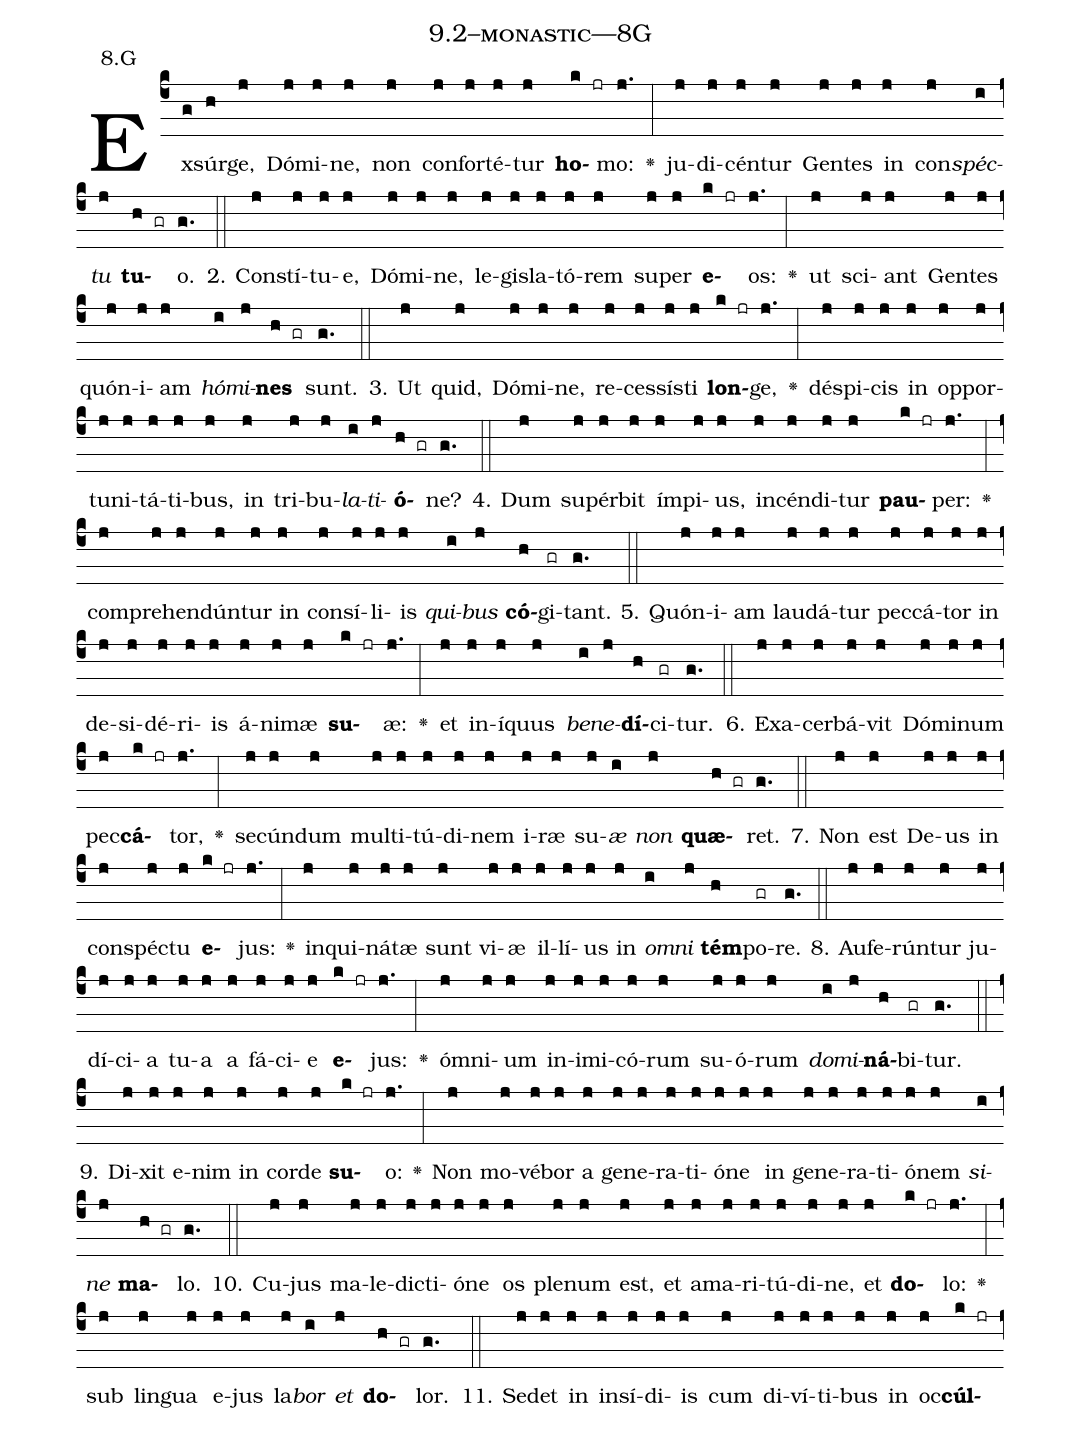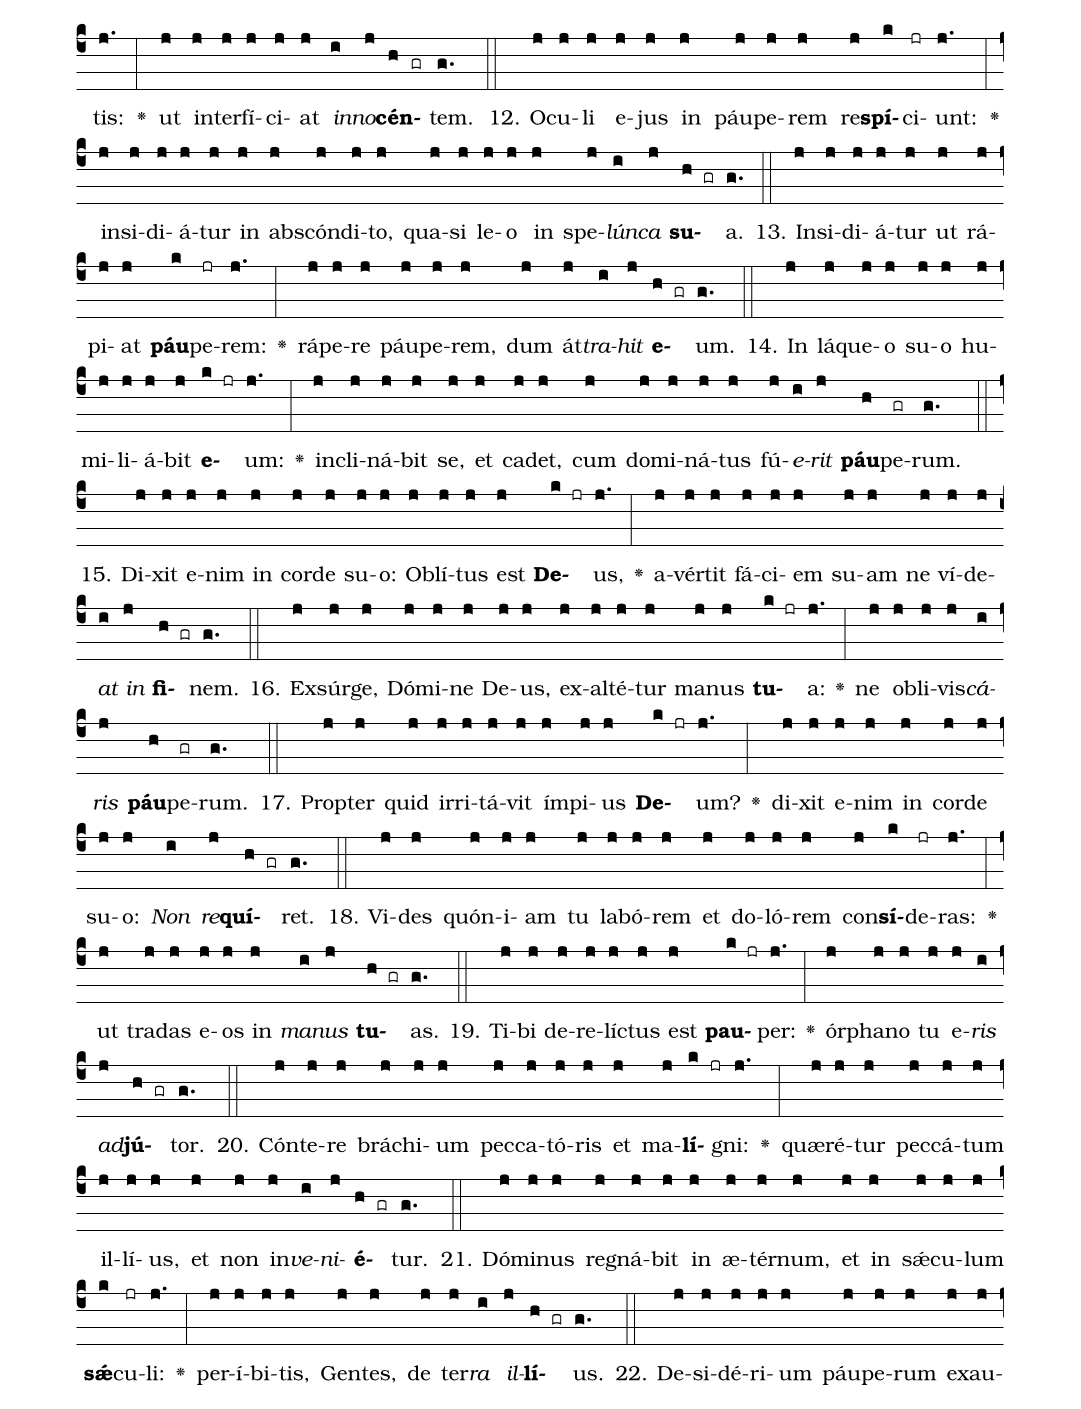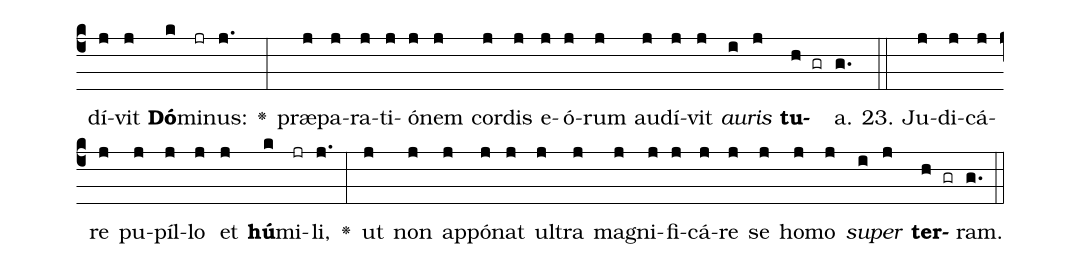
name: 9.2--monastic---8G;
annotation: 8.G;
%%
(c4)Ex(g)súr(h)ge,(j) Dó(j)mi(j)ne,(j) non(j) con(j)for(j)té(j)tur(j) <b>ho</b>(k jr)mo:(j.) <v>\greheightstar</v>(:) ju(j)di(j)cén(j)tur(j) Gen(j)tes(j) in(j) con(j)<i>spéc</i>(i)<i>tu</i>(j) <b>tu</b>(h gr)o.(g.) (::)
2. Con(j)stí(j)tu(j)e,(j) Dó(j)mi(j)ne,(j) le(j)gis(j)la(j)tó(j)rem(j) su(j)per(j) <b>e</b>(k jr)os:(j.) <v>\greheightstar</v>(:) ut(j) sci(j)ant(j) Gen(j)tes(j) quón(j)i(j)am(j) <i>hó</i>(i)<i>mi</i>(j)<b>nes</b>(h gr) sunt.(g.) (::)
3. Ut(j) quid,(j) Dó(j)mi(j)ne,(j) re(j)ces(j)sís(j)ti(j) <b>lon</b>(k jr)ge,(j.) <v>\greheightstar</v>(:) dé(j)spi(j)cis(j) in(j) op(j)por(j)tu(j)ni(j)tá(j)ti(j)bus,(j) in(j) tri(j)bu(j)<i>la</i>(i)<i>ti</i>(j)<b>ó</b>(h gr)ne?(g.) (::)
4. Dum(j) su(j)pér(j)bit(j) ím(j)pi(j)us,(j) in(j)cén(j)di(j)tur(j) <b>pau</b>(k jr)per:(j.) <v>\greheightstar</v>(:) com(j)pre(j)hen(j)dún(j)tur(j) in(j) con(j)sí(j)li(j)is(j) <i>qui</i>(i)<i>bus</i>(j) <b>có</b>(h)gi(gr)tant.(g.) (::)
5. Quón(j)i(j)am(j) lau(j)dá(j)tur(j) pec(j)cá(j)tor(j) in(j) de(j)si(j)dé(j)ri(j)is(j) á(j)ni(j)mæ(j) <b>su</b>(k jr)æ:(j.) <v>\greheightstar</v>(:) et(j) in(j)í(j)quus(j) <i>be</i>(i)<i>ne</i>(j)<b>dí</b>(h)ci(gr)tur.(g.) (::)
6. Ex(j)a(j)cer(j)bá(j)vit(j) Dó(j)mi(j)num(j) pec(j)<b>cá</b>(k jr)tor,(j.) <v>\greheightstar</v>(:) se(j)cún(j)dum(j) mul(j)ti(j)tú(j)di(j)nem(j) i(j)ræ(j) su(j)<i>æ</i>(i) <i>non</i>(j) <b>quæ</b>(h gr)ret.(g.) (::)
7. Non(j) est(j) De(j)us(j) in(j) con(j)spéc(j)tu(j) <b>e</b>(k jr)jus:(j.) <v>\greheightstar</v>(:) in(j)qui(j)ná(j)tæ(j) sunt(j) vi(j)æ(j) il(j)lí(j)us(j) in(j) <i>om</i>(i)<i>ni</i>(j) <b>tém</b>(h)po(gr)re.(g.) (::)
8. Au(j)fe(j)rún(j)tur(j) ju(j)dí(j)ci(j)a(j) tu(j)a(j) a(j) fá(j)ci(j)e(j) <b>e</b>(k jr)jus:(j.) <v>\greheightstar</v>(:) óm(j)ni(j)um(j) in(j)i(j)mi(j)có(j)rum(j) su(j)ó(j)rum(j) <i>do</i>(i)<i>mi</i>(j)<b>ná</b>(h)bi(gr)tur.(g.) (::)
9. Di(j)xit(j) e(j)nim(j) in(j) cor(j)de(j) <b>su</b>(k jr)o:(j.) <v>\greheightstar</v>(:) Non(j) mo(j)vé(j)bor(j) a(j) ge(j)ne(j)ra(j)ti(j)ó(j)ne(j) in(j) ge(j)ne(j)ra(j)ti(j)ó(j)nem(j) <i>si</i>(i)<i>ne</i>(j) <b>ma</b>(h gr)lo.(g.) (::)
10. Cu(j)jus(j) ma(j)le(j)dic(j)ti(j)ó(j)ne(j) os(j) ple(j)num(j) est,(j) et(j) a(j)ma(j)ri(j)tú(j)di(j)ne,(j) et(j) <b>do</b>(k jr)lo:(j.) <v>\greheightstar</v>(:) sub(j) lin(j)gua(j) e(j)jus(j) la(j)<i>bor</i>(i) <i>et</i>(j) <b>do</b>(h gr)lor.(g.) (::)
11. Se(j)det(j) in(j) in(j)sí(j)di(j)is(j) cum(j) di(j)ví(j)ti(j)bus(j) in(j) oc(j)<b>cúl</b>(k jr)tis:(j.) <v>\greheightstar</v>(:) ut(j) in(j)ter(j)fí(j)ci(j)at(j) <i>in</i>(i)<i>no</i>(j)<b>cén</b>(h gr)tem.(g.) (::)
12. O(j)cu(j)li(j) e(j)jus(j) in(j) páu(j)pe(j)rem(j) re(j)<b>spí</b>(k)ci(jr)unt:(j.) <v>\greheightstar</v>(:) in(j)si(j)di(j)á(j)tur(j) in(j) abs(j)cón(j)di(j)to,(j) qua(j)si(j) le(j)o(j) in(j) spe(j)<i>lún</i>(i)<i>ca</i>(j) <b>su</b>(h gr)a.(g.) (::)
13. In(j)si(j)di(j)á(j)tur(j) ut(j) rá(j)pi(j)at(j) <b>páu</b>(k)pe(jr)rem:(j.) <v>\greheightstar</v>(:) rá(j)pe(j)re(j) páu(j)pe(j)rem,(j) dum(j) át(j)<i>tra</i>(i)<i>hit</i>(j) <b>e</b>(h gr)um.(g.) (::)
14. In(j) lá(j)que(j)o(j) su(j)o(j) hu(j)mi(j)li(j)á(j)bit(j) <b>e</b>(k jr)um:(j.) <v>\greheightstar</v>(:) in(j)cli(j)ná(j)bit(j) se,(j) et(j) ca(j)det,(j) cum(j) do(j)mi(j)ná(j)tus(j) fú(j)<i>e</i>(i)<i>rit</i>(j) <b>páu</b>(h)pe(gr)rum.(g.) (::)
15. Di(j)xit(j) e(j)nim(j) in(j) cor(j)de(j) su(j)o:(j) Ob(j)lí(j)tus(j) est(j) <b>De</b>(k jr)us,(j.) <v>\greheightstar</v>(:) a(j)vér(j)tit(j) fá(j)ci(j)em(j) su(j)am(j) ne(j) ví(j)de(j)<i>at</i>(i) <i>in</i>(j) <b>fi</b>(h gr)nem.(g.) (::)
16. Ex(j)súr(j)ge,(j) Dó(j)mi(j)ne(j) De(j)us,(j) ex(j)al(j)té(j)tur(j) ma(j)nus(j) <b>tu</b>(k jr)a:(j.) <v>\greheightstar</v>(:) ne(j) ob(j)li(j)vis(j)<i>cá</i>(i)<i>ris</i>(j) <b>páu</b>(h)pe(gr)rum.(g.) (::)
17. Prop(j)ter(j) quid(j) ir(j)ri(j)tá(j)vit(j) ím(j)pi(j)us(j) <b>De</b>(k jr)um?(j.) <v>\greheightstar</v>(:) di(j)xit(j) e(j)nim(j) in(j) cor(j)de(j) su(j)o:(j) <i>Non</i>(i) <i>re</i>(j)<b>quí</b>(h gr)ret.(g.) (::)
18. Vi(j)des(j) quón(j)i(j)am(j) tu(j) la(j)bó(j)rem(j) et(j) do(j)ló(j)rem(j) con(j)<b>sí</b>(k)de(jr)ras:(j.) <v>\greheightstar</v>(:) ut(j) tra(j)das(j) e(j)os(j) in(j) <i>ma</i>(i)<i>nus</i>(j) <b>tu</b>(h gr)as.(g.) (::)
19. Ti(j)bi(j) de(j)re(j)líc(j)tus(j) est(j) <b>pau</b>(k jr)per:(j.) <v>\greheightstar</v>(:) ór(j)pha(j)no(j) tu(j) e(j)<i>ris</i>(i) <i>ad</i>(j)<b>jú</b>(h gr)tor.(g.) (::)
20. Cón(j)te(j)re(j) brá(j)chi(j)um(j) pec(j)ca(j)tó(j)ris(j) et(j) ma(j)<b>lí</b>(k jr)gni:(j.) <v>\greheightstar</v>(:) quæ(j)ré(j)tur(j) pec(j)cá(j)tum(j) il(j)lí(j)us,(j) et(j) non(j) in(j)<i>ve</i>(i)<i>ni</i>(j)<b>é</b>(h gr)tur.(g.) (::)
21. Dó(j)mi(j)nus(j) re(j)gná(j)bit(j) in(j) æ(j)tér(j)num,(j) et(j) in(j) sǽ(j)cu(j)lum(j) <b>sǽ</b>(k)cu(jr)li:(j.) <v>\greheightstar</v>(:) per(j)í(j)bi(j)tis,(j) Gen(j)tes,(j) de(j) ter(j)<i>ra</i>(i) <i>il</i>(j)<b>lí</b>(h gr)us.(g.) (::)
22. De(j)si(j)dé(j)ri(j)um(j) páu(j)pe(j)rum(j) ex(j)au(j)dí(j)vit(j) <b>Dó</b>(k)mi(jr)nus:(j.) <v>\greheightstar</v>(:) præ(j)pa(j)ra(j)ti(j)ó(j)nem(j) cor(j)dis(j) e(j)ó(j)rum(j) au(j)dí(j)vit(j) <i>au</i>(i)<i>ris</i>(j) <b>tu</b>(h gr)a.(g.) (::)
23. Ju(j)di(j)cá(j)re(j) pu(j)píl(j)lo(j) et(j) <b>hú</b>(k)mi(jr)li,(j.) <v>\greheightstar</v>(:) ut(j) non(j) ap(j)pó(j)nat(j) ul(j)tra(j) ma(j)gni(j)fi(j)cá(j)re(j) se(j) ho(j)mo(j) <i>su</i>(i)<i>per</i>(j) <b>ter</b>(h gr)ram.(g.) (::)
